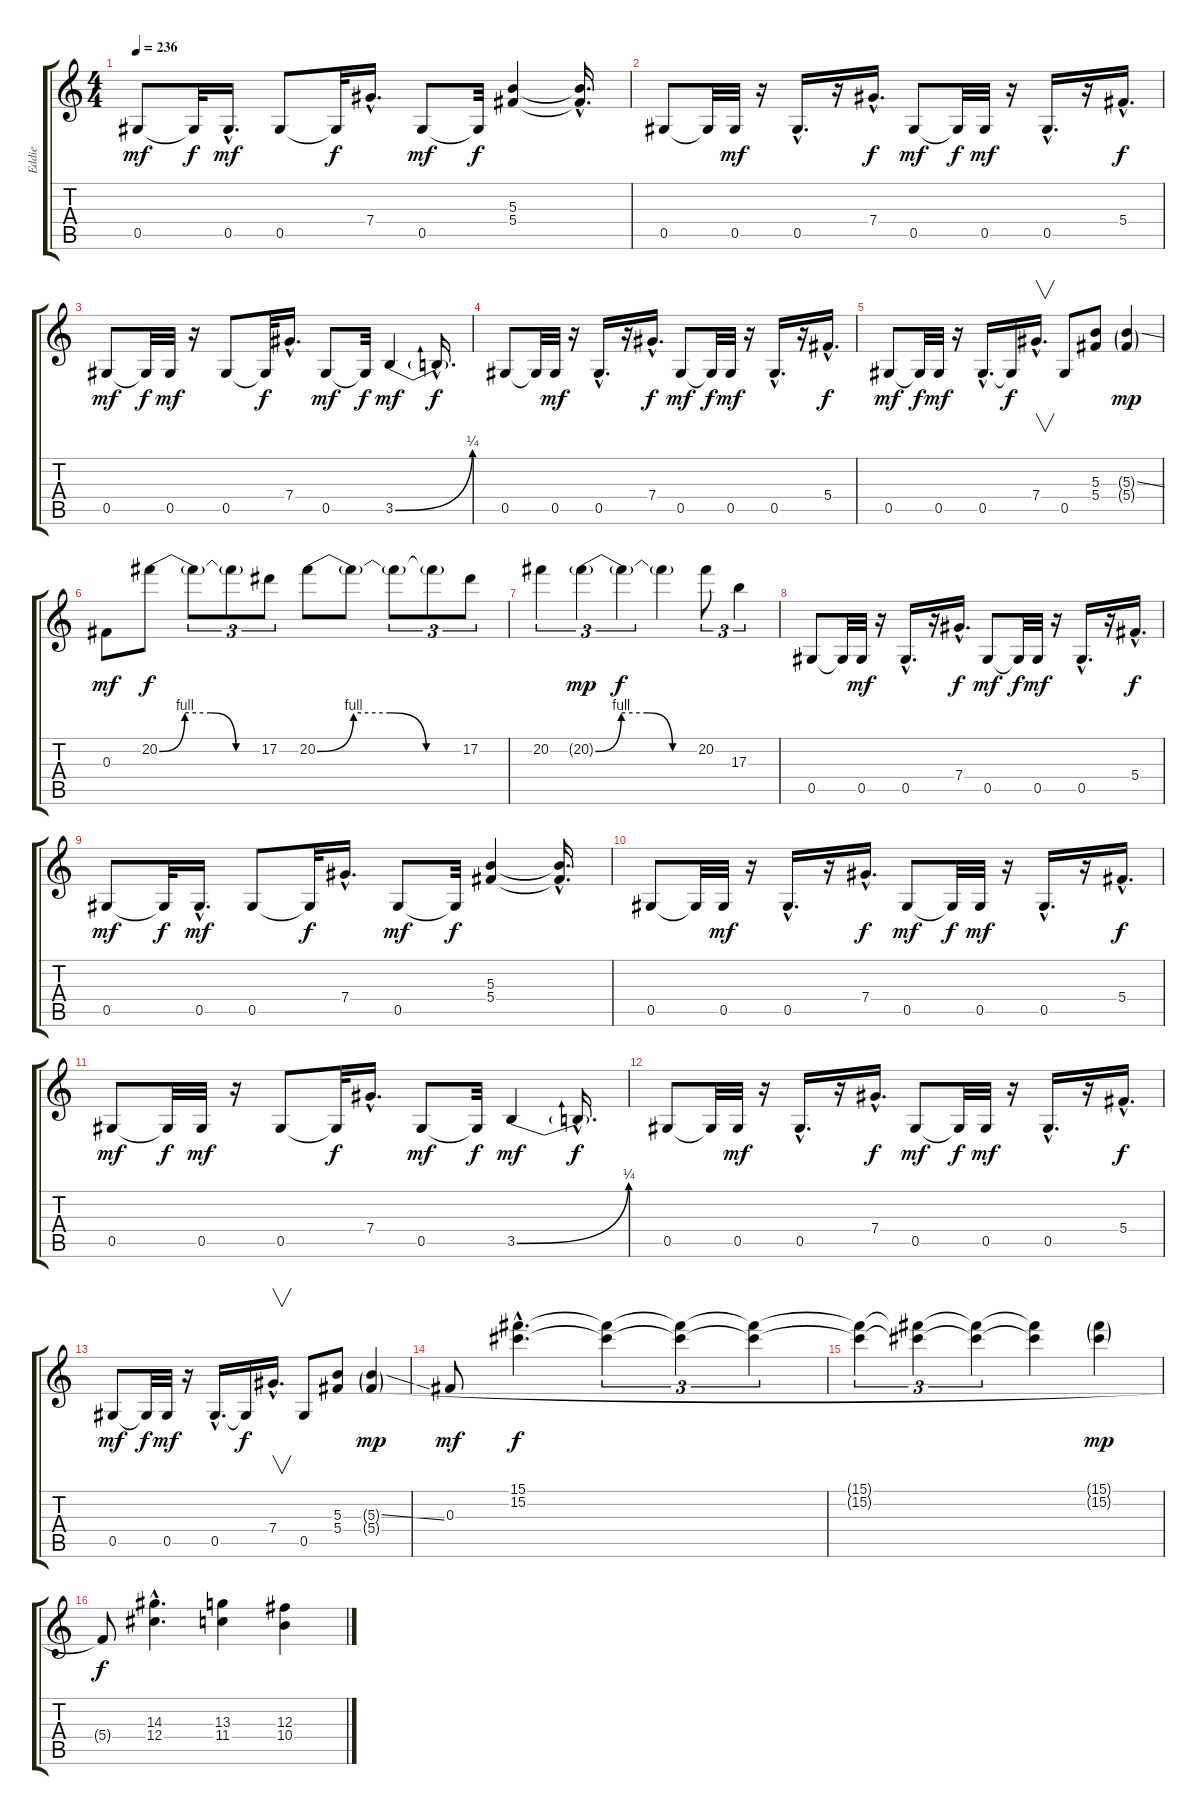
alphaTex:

\track ("Eddie" "Eddie") {instrument distortionguitar}
\staff {score tabs}
\tuning (Eb4 Bb3 Gb3 Db3 Ab2 Eb2) {hide}
\ts (4 4)
\tempo 236
\clef g2
\ks c
0.5.8{dy mf} 0.5{t}.32{dy f} 0.5{hac}.16{d dy mf} 0.5.8 0.5{t}.32{dy f} 7.4{hac}.16{d} 0.5.8{dy mf} 0.5{t}.32{dy f} (5.3 5.4).4 (5.3{hac t} 5.4{hac t}).16{d} |
0.5.8 0.5{t}.32 0.5.32{dy mf} r.16 0.5{hac}.16{d} r.16 7.4{hac}.16{d dy f} 0.5.8{dy mf} 0.5{t}.32{dy f} 0.5.32{dy mf} r.16 0.5{hac}.16{d} r.16 5.4{hac}.16{d dy f} |
0.5.8{dy mf} 0.5{t}.32{dy f} 0.5.32{dy mf} r.16 0.5.8 0.5{t}.32{dy f} 7.4{hac}.16{d} 0.5.8{dy mf} 0.5{t}.32{dy f} 3.5{be (bend 0 0 60 1)}.4{dy mf} 3.5{hac t}.16{d dy f} |
0.5.8 0.5{t}.32 0.5.32{dy mf} r.16 0.5{hac}.16{d} r.16 7.4{hac}.16{d dy f} 0.5.8{dy mf} 0.5{t}.32{dy f} 0.5.32{dy mf} r.16 0.5{hac}.16{d} r.16 5.4{hac}.16{d dy f} |
0.5.8{dy mf} 0.5{t}.32{dy f} 0.5.32{dy mf} r.16 0.5{hac}.16{d} 0.5{t}.16{dy f} 7.4{hac}.16{v d} 0.5.8 (5.3 5.4).8 (5.3{ss g} 5.4{g}).4{dy mp} |
0.3.8{dy mf} 20.2{be (custom 0 0 15 4 30 4 45 0 60 0)}.8{dy f} 20.2{t}.8{tu (3 2)} 20.2{t}.8{tu (3 2)} 17.2.8{tu (3 2)} 20.2{be (custom 0 0 15 4 30 4 45 0 60 0)}.8 20.2{t}.8 20.2{t}.8{tu (3 2)} 20.2{t}.8{tu (3 2)} 17.2.8{tu (3 2)} |
20.2.4{tu (3 2)} 20.2{be (custom 0 0 15 4 30 4 45 0 60 0) g}.4{tu (3 2) dy mp} 20.2{t}.4{tu (3 2) dy f} 20.2{t}.4 20.2.8{tu (3 2)} 17.3.4{tu (3 2)} |
0.5.8 0.5{t}.32 0.5.32{dy mf} r.16 0.5{hac}.16{d} r.16 7.4{hac}.16{d dy f} 0.5.8{dy mf} 0.5{t}.32{dy f} 0.5.32{dy mf} r.16 0.5{hac}.16{d} r.16 5.4{hac}.16{d dy f} |
0.5.8{dy mf} 0.5{t}.32{dy f} 0.5{hac}.16{d dy mf} 0.5.8 0.5{t}.32{dy f} 7.4{hac}.16{d} 0.5.8{dy mf} 0.5{t}.32{dy f} (5.3 5.4).4 (5.3{hac t} 5.4{hac t}).16{d} |
0.5.8 0.5{t}.32 0.5.32{dy mf} r.16 0.5{hac}.16{d} r.16 7.4{hac}.16{d dy f} 0.5.8{dy mf} 0.5{t}.32{dy f} 0.5.32{dy mf} r.16 0.5{hac}.16{d} r.16 5.4{hac}.16{d dy f} |
0.5.8{dy mf} 0.5{t}.32{dy f} 0.5.32{dy mf} r.16 0.5.8 0.5{t}.32{dy f} 7.4{hac}.16{d} 0.5.8{dy mf} 0.5{t}.32{dy f} 3.5{be (bend 0 0 60 1)}.4{dy mf} 3.5{hac t}.16{d dy f} |
0.5.8 0.5{t}.32 0.5.32{dy mf} r.16 0.5{hac}.16{d} r.16 7.4{hac}.16{d dy f} 0.5.8{dy mf} 0.5{t}.32{dy f} 0.5.32{dy mf} r.16 0.5{hac}.16{d} r.16 5.4{hac}.16{d dy f} |
0.5.8{dy mf} 0.5{t}.32{dy f} 0.5.32{dy mf} r.16 0.5{hac}.16{d} 0.5{t}.16{dy f} 7.4{hac}.16{v d} 0.5.8 (5.3 5.4).8 (5.3{ss g} 5.4{g}).4{dy mp} |
0.3.8{dy mf} (15.1{hac} 15.2{hac}).4{d dy f} (15.1{t} 15.2{t}).4{tu (3 2)} (15.1{t} 15.2{t}).4{tu (3 2)} (15.1{t} 15.2{t}).4{tu (3 2)} |
(15.1{t} 15.2{t}).4{tu (3 2)} (15.1{t} 15.2{t}).4{tu (3 2)} (15.1{t} 15.2{t}).4{tu (3 2)} (15.1{t} 15.2{t}).4 (15.1{g} 15.2{g}).4{dy mp} |
5.4{t}.8{dy f} (14.3{hac} 12.4{hac}).4{d} (13.3 11.4).4 (12.3 10.4).4
